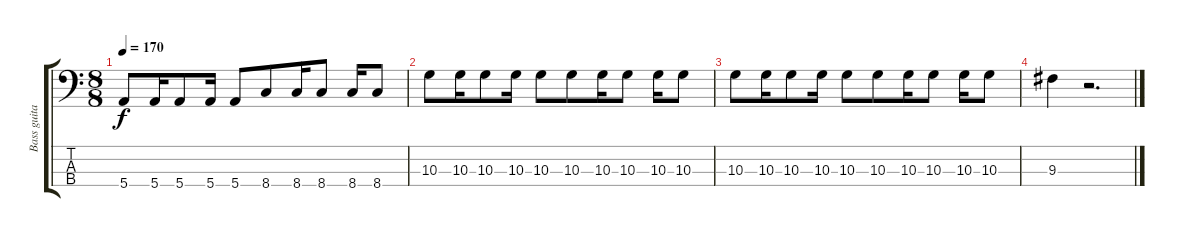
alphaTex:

\track ("Bass guitar" "Bass guita") {instrument electricbassfinger}
\staff {score tabs}
\tuning (G2 D2 A1 E1) {hide}
\ts (8 8)
\tempo 170
\clef f4
\ks c
5.4.8{dy f} 5.4.16 5.4.8 5.4.16 5.4.8 8.4.8 8.4.16 8.4.8 8.4.16 8.4.8 |
10.3.8 10.3.16 10.3.8 10.3.16 10.3.8 10.3.8 10.3.16 10.3.8 10.3.16 10.3.8 |
10.3.8 10.3.16 10.3.8 10.3.16 10.3.8 10.3.8 10.3.16 10.3.8 10.3.16 10.3.8 |
9.3.4 r.2{d}
